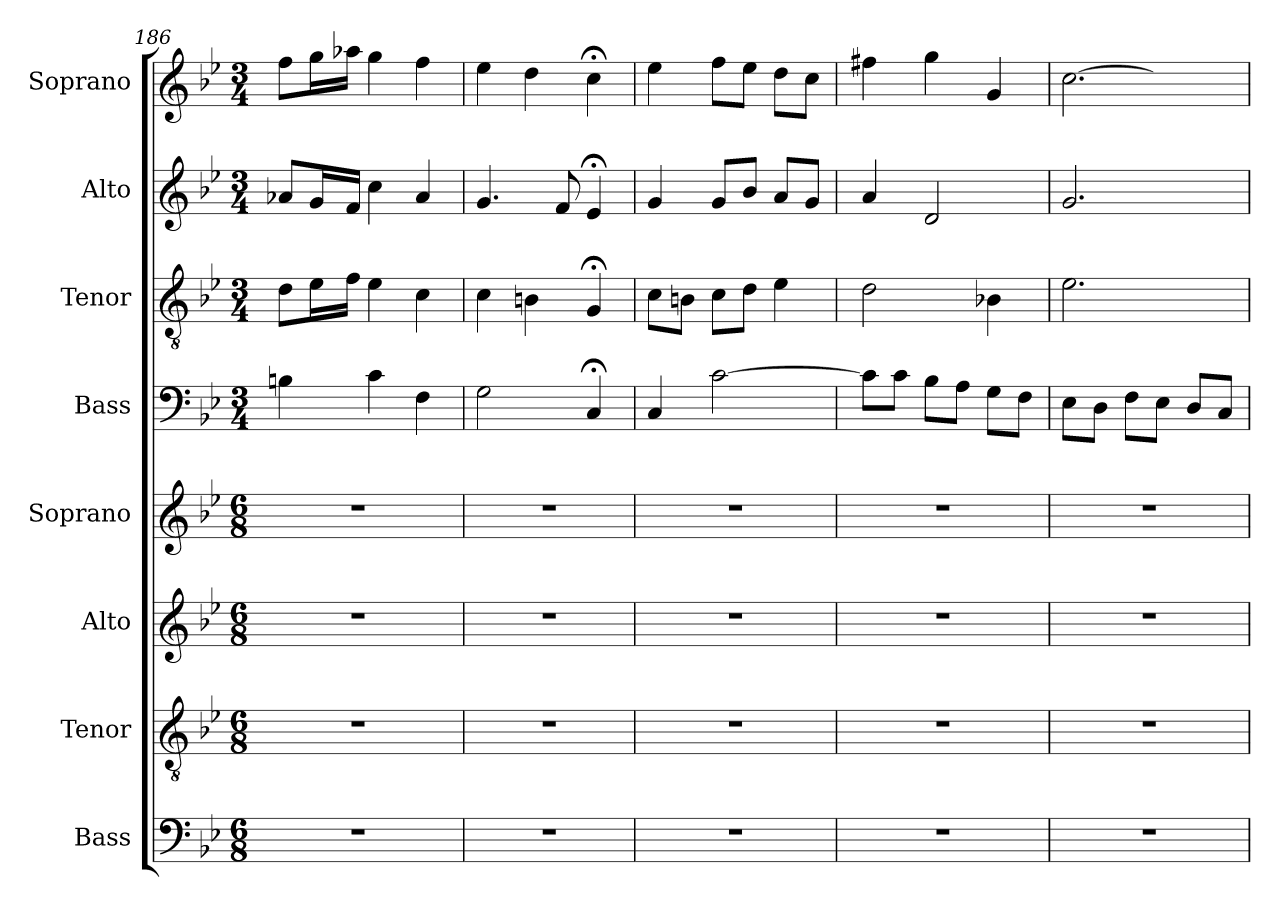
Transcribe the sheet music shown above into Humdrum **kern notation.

**kern	**kern	**kern	**kern	**kern	**kern	**kern	**kern
*part8	*part7	*part6	*part5	*part4	*part3	*part2	*part1
*staff8	*staff7	*staff6	*staff5	*staff4	*staff3	*staff2	*staff1
*I"Bass	*I"Tenor	*I"Alto	*I"Soprano	*I"Bass	*I"Tenor	*I"Alto	*I"Soprano
*clefF4	*clefGv2	*clefG2	*clefG2	*clefF4	*clefGv2	*clefG2	*clefG2
*k[b-e-]	*k[b-e-]	*k[b-e-]	*k[b-e-]	*k[b-e-]	*k[b-e-]	*k[b-e-]	*k[b-e-]
*B-:	*B-:	*B-:	*B-:	*B-:	*B-:	*B-:	*B-:
*M6/8	*M6/8	*M6/8	*M6/8	*M3/4	*M3/4	*M3/4	*M3/4
=186	=186	=186	=186	=186	=186	=186	=186
2.r	2.r	2.r	2.r	4Bn\	8d\L	8a-X/L	8ff\L
.	.	.	.	.	16e-\L	16g/L	16gg\L
.	.	.	.	.	16f\JJ	16f/JJ	16aa-X\JJ
.	.	.	.	4c\	4e-\	4cc\	4gg\
.	.	.	.	4F\	4c\	4a-/	4ff\
=187	=187	=187	=187	=187	=187	=187	=187
2.r	2.r	2.r	2.r	2G\	4c\	4.g/	4ee-\
.	.	.	.	.	4Bn\	.	4dd\
.	.	.	.	.	.	8f/	.
.	.	.	.	4C;/	4G;/	4e-;/	4cc;<\
!!LO:LB:g=z
=188	=188	=188	=188	=188	=188	=188	=188
2.r	2.r	2.r	2.r	4C/	8c\L	4g/	4ee-\
.	.	.	.	.	8Bn\J	.	.
.	.	.	.	[>2c\	8c\L	8g/L	8ff\L
.	.	.	.	.	8d\J	8b-/J	8ee-\J
.	.	.	.	.	4e-\	8a/L	8dd\L
.	.	.	.	.	.	8g/J	8cc\J
=189	=189	=189	=189	=189	=189	=189	=189
2.r	2.r	2.r	2.r	8c\L]	2d\	4a/	4ff#X\
.	.	.	.	8c\J	.	.	.
.	.	.	.	8B-\L	.	2d/	4gg\
.	.	.	.	8A\J	.	.	.
.	.	.	.	8G\L	4B-X\	.	4g/
.	.	.	.	8F\J	.	.	.
=190	=190	=190	=190	=190	=190	=190	=190
2.r	2.r	2.r	2.r	8E-\L	2.e-\	2.g/	[>2.cc\
.	.	.	.	8D\J	.	.	.
.	.	.	.	8F\L	.	.	.
.	.	.	.	8E-\J	.	.	.
.	.	.	.	8D/L	.	.	.
.	.	.	.	8C/J	.	.	.
=	=	=	=	=	=	=	=
*-	*-	*-	*-	*-	*-	*-	*-
